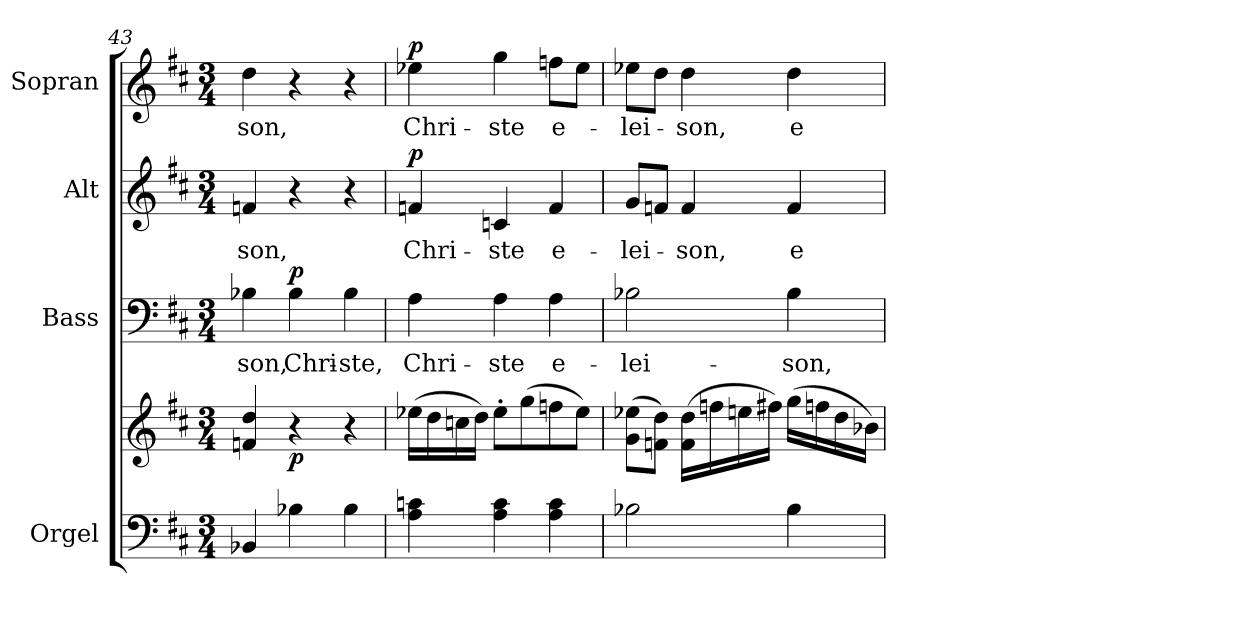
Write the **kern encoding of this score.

**kern	**kern	**dynam	**kern	**text	**dynam	**kern	**text	**dynam	**kern	**text	**dynam
*part4	*part4	*part4	*part3	*part3	*part3	*part2	*part2	*part2	*part1	*part1	*part1
*staff5	*staff4	*staff4/5	*staff3	*staff3	*staff3	*staff2	*staff2	*staff2	*staff1	*staff1	*staff1
*I"Orgel	*	*	*I"Bass	*	*	*I"Alt	*	*	*I"Sopran	*	*
*	*	*	*I'B.	*	*	*I'A.	*	*	*I'S.	*	*
*clefF4	*clefG2	*	*clefF4	*	*	*clefG2	*	*	*clefG2	*	*
*k[f#c#]	*k[f#c#]	*	*k[f#c#]	*	*	*k[f#c#]	*	*	*k[f#c#]	*	*
*D:	*D:	*	*D:	*	*	*D:	*	*	*D:	*	*
*M3/4	*M3/4	*	*M3/4	*	*	*M3/4	*	*	*M3/4	*	*
=43	=43	=43	=43	=43	=43	=43	=43	=43	=43	=43	=43
!	!	!	!	!LO:LY:b	!	!	!LO:LY:b	!	!	!LO:LY:b	!
4BB-X/	4fn/ 4dd/	.	4B-X\	-son,	.	4fn/	-son,	.	4dd\	-son,	.
!	!	!LO:DY:b	!	!LO:LY:b	!LO:DY:a	!	!	!	!	!	!
4B-X\	4r	p	4B-\	Chri-	p	4r	.	.	4r	.	.
!	!	!	!	!LO:LY:b	!	!	!	!	!	!	!
4B-\	4r	.	4B-\	-ste,	.	4r	.	.	4r	.	.
=44	=44	=44	=44	=44	=44	=44	=44	=44	=44	=44	=44
!	!	!	!	!LO:LY:b	!	!	!LO:LY:b	!LO:DY:a	!	!LO:LY:b	!LO:DY:a
4A\ 4cn\	(>16ee-X\LL	.	4A\	Chri-	.	4fn/	Chri-	p	4ee-X\	Chri-	p
.	16dd\	.	.	.	.	.	.	.	.	.	.
.	16ccn\	.	.	.	.	.	.	.	.	.	.
.	16dd\JJ)	.	.	.	.	.	.	.	.	.	.
!	!	!	!	!LO:LY:b	!	!	!LO:LY:b	!	!	!LO:LY:b	!
4A\ 4c\	8ee-'>\L	.	4A\	-ste	.	4cn/	-ste	.	4gg\	-ste	.
.	(>8gg\	.	.	.	.	.	.	.	.	.	.
!	!	!	!	!LO:LY:b	!	!	!LO:LY:b	!	!	!LO:LY:b	!
4A\ 4c\	8ffn\	.	4A\	e-	.	4f/	e-	.	8ffn\L	e-	.
.	8ee-\J)	.	.	.	.	.	.	.	8ee-\J	.	.
=45	=45	=45	=45	=45	=45	=45	=45	=45	=45	=45	=45
!	!	!	!	!LO:LY:b	!	!	!LO:LY:b	!	!	!LO:LY:b	!
2B-X\	(>8g\ 8ee-X\L	.	2B-X\	-lei-	.	8g/L	-lei-	.	8ee-X\L	-lei-	.
.	8fn\ 8dd\J)	.	.	.	.	8fn/J	.	.	8dd\J	.	.
!	!	!	!	!	!	!	!LO:LY:b	!	!	!LO:LY:b	!
.	(>16f\ 16dd\LL	.	.	.	.	4f/	-son,	.	4dd\	-son,	.
.	16ffn\	.	.	.	.	.	.	.	.	.	.
.	16een\	.	.	.	.	.	.	.	.	.	.
.	16ff#X\JJ)	.	.	.	.	.	.	.	.	.	.
!	!	!	!	!LO:LY:b	!	!	!LO:LY:b	!	!	!LO:LY:b	!
4B-\	(>16gg\LL	.	4B-\	-son,	.	4f/	e-	.	4dd\	e-	.
.	16ffn\	.	.	.	.	.	.	.	.	.	.
.	16dd\	.	.	.	.	.	.	.	.	.	.
.	16b-X\JJ)	.	.	.	.	.	.	.	.	.	.
=	=	=	=	=	=	=	=	=	=	=	=
*-	*-	*-	*-	*-	*-	*-	*-	*-	*-	*-	*-
